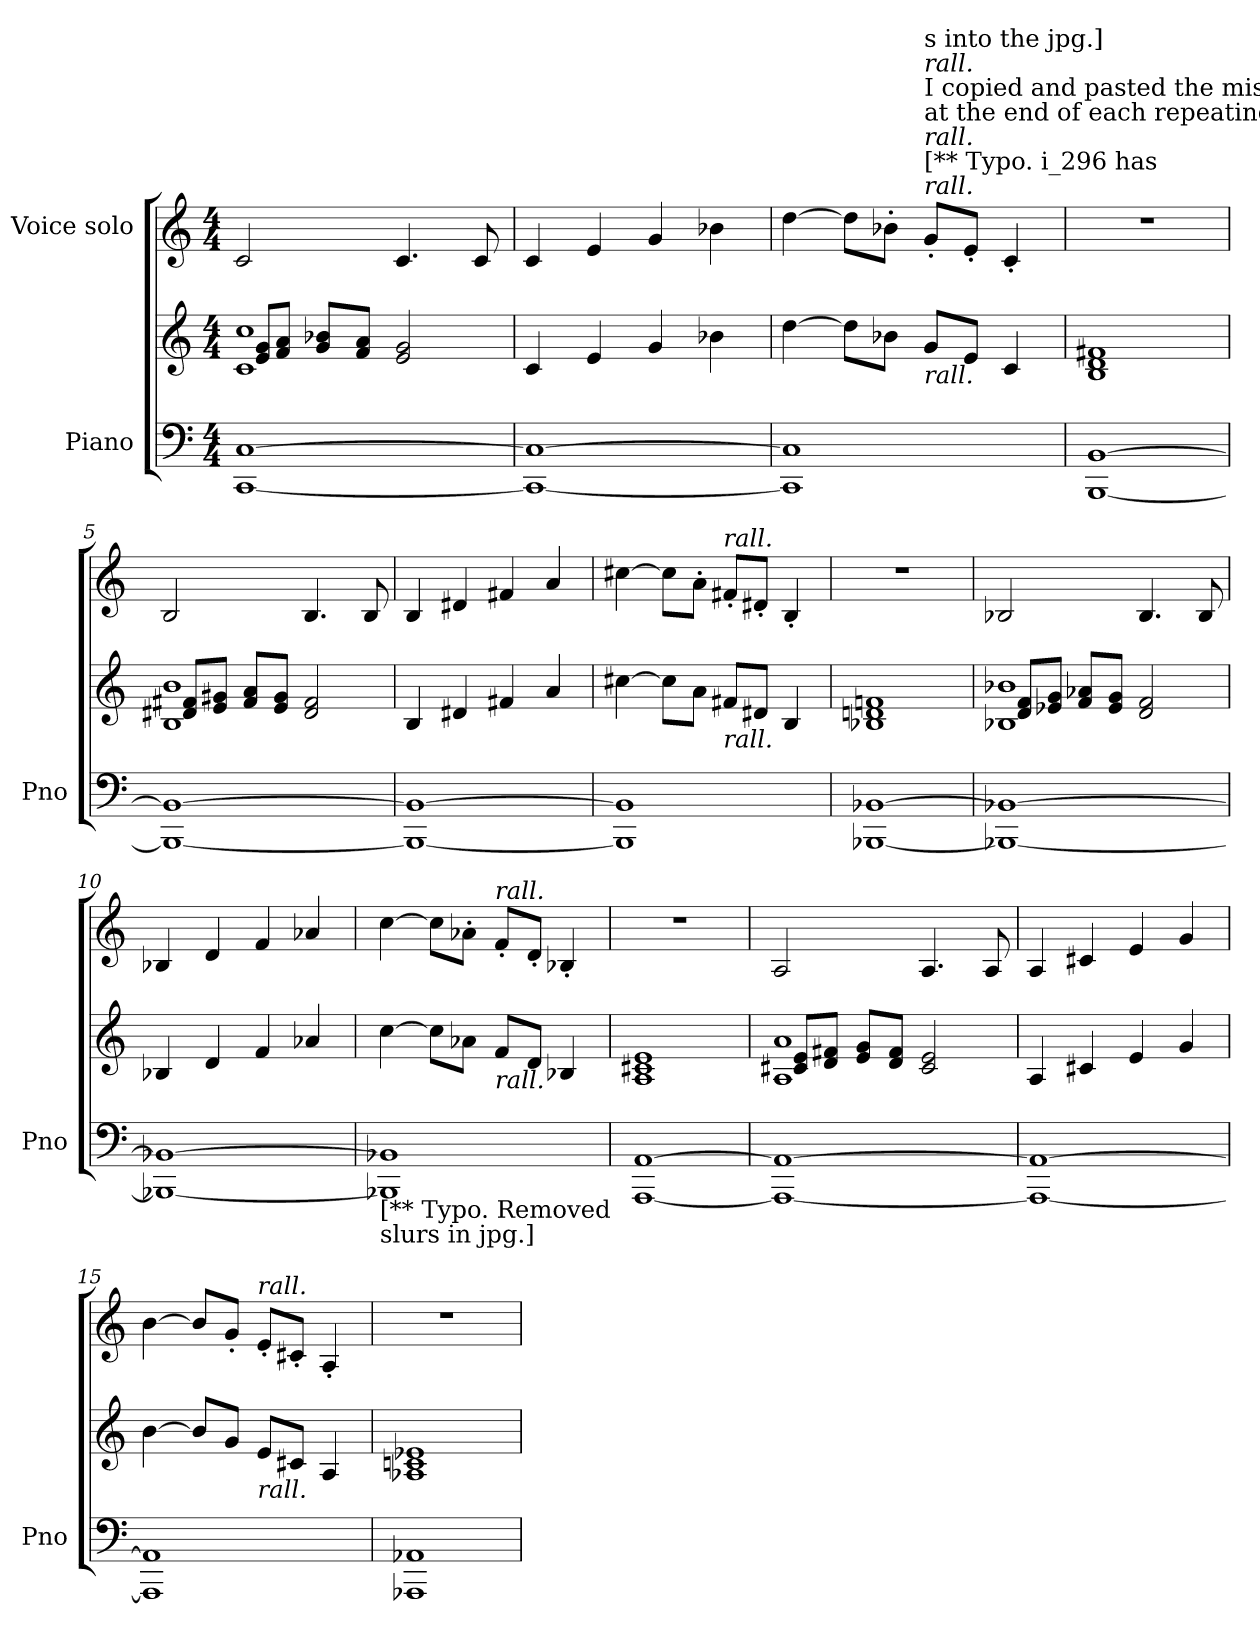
**kern	**kern	**kern
*part2	*part2	*part1
*staff3	*staff2	*staff1
*I"Piano	*	*I"Voice solo
*I'Pno	*	*
*clefF4	*clefG2	*clefG2
*k[]	*k[]	*k[]
*M4/4	*M4/4	*M4/4
*MM60	*MM60	*MM60
=1	=1	=1
*	*^	*
[1CC [1C	1c 1cc	8e/ 8g/L	2c/
.	.	8f/ 8a/J	.
.	.	8g/ 8b-X/L	.
.	.	8f/ 8a/J	.
.	.	2e/ 2g/	4.c/
.	.	.	8c/
*	*v	*v	*
=2	=2	=2
1CC_ 1C_	4c/	4c/
.	4e/	4e/
.	4g/	4g/
.	4b-X\	4b-X\
=3	=3	=3
1CC] 1C]	[4dd\	[4dd\
.	8dd\L]	8dd\L]
.	8b-X\J	8b-X'\J
*	*	*MM55
!	!	!LO:TX:a:i:t=rall.
!	!	!LO:TX:a:t=[** Typo. i_296 has
!	!	!LO:TX:a:i:t=rall.
!	!	!LO:TX:a:t=at the end of each repeating pattern (ostinato).
!	!	!LO:TX:a:t=I copied and pasted the missing
!	!	!LO:TX:a:i:t=rall.
!	!	!LO:TX:a:t=s into the jpg.]
!	!LO:TX:b:i:t=rall.	!
.	8g/L	8g'/L
.	8e/J	8e'/J
.	4c/	4c'/
=4	=4	=4
[1BBB [1BB	1B 1d 1f#X	1r
=5	=5	=5
*	*^	*
1BBB_ 1BB_	1B 1b	8d#X/ 8f#X/L	2B/
.	.	8e/ 8g#X/J	.
.	.	8f#/ 8a/L	.
.	.	8e/ 8g#/J	.
.	.	2d#/ 2f#/	4.B/
.	.	.	8B/
*	*v	*v	*
!!LO:LB:g=z
=6	=6	=6
1BBB_ 1BB_	4B/	4B/
.	4d#X/	4d#X/
.	4f#X/	4f#X/
.	4a/	4a/
=7	=7	=7
1BBB] 1BB]	[4cc#X\	[4cc#X\
.	8cc#\L]	8cc#\L]
.	8a\J	8a'\J
*	*	*MM50
!	!	!LO:TX:a:i:t=rall.
!	!LO:TX:b:i:t=rall.	!
.	8f#X/L	8f#X'/L
.	8d#X/J	8d#X'/J
.	4B/	4B'/
=8	=8	=8
[1BBB-X [1BB-X	1B-X 1dn 1fn	1r
=9	=9	=9
*	*^	*
1BBB-X_ 1BB-X_	1B-X 1b-X	8d/ 8f/L	2B-X/
.	.	8e-X/ 8g/J	.
.	.	8f/ 8a-X/L	.
.	.	8e-/ 8g/J	.
.	.	2d/ 2f/	4.B-/
.	.	.	8B-/
*	*v	*v	*
=10	=10	=10
1BBB-X_ 1BB-X_	4B-X/	4B-X/
.	4d/	4d/
.	4f/	4f/
.	4a-X/	4a-X/
!!LO:LB:g=z
=11	=11	=11
!LO:TX:b:t=[** Typo. Removed	!	!
!LO:TX:b:t=slurs in jpg.]	!	!
1BBB-X] 1BB-X]	[4cc\	[4cc\
.	8cc\L]	8cc\L]
.	8a-X\J	8a-X'\J
*	*	*MM45
!	!	!LO:TX:a:i:t=rall.
!	!LO:TX:b:i:t=rall.	!
.	8f/L	8f'/L
.	8d/J	8d'/J
.	4B-X/	4B-X'/
=12	=12	=12
[1AAA [1AA	1A 1c#X 1e	1r
=13	=13	=13
*	*^	*
1AAA_ 1AA_	1A 1a	8c#X/ 8e/L	2A/
.	.	8d/ 8f#X/J	.
.	.	8e/ 8g/L	.
.	.	8d/ 8f#/J	.
.	.	2c#/ 2e/	4.A/
.	.	.	8A/
*	*v	*v	*
=14	=14	=14
1AAA_ 1AA_	4A/	4A/
.	4c#X/	4c#X/
.	4e/	4e/
.	4g/	4g/
=15	=15	=15
1AAA] 1AA]	[4b\	[4b\
.	8b/L]	8b/L]
.	8g/J	8g'/J
*	*	*MM40
!	!	!LO:TX:a:i:t=rall.
!	!LO:TX:b:i:t=rall.	!
.	8e/L	8e'/L
.	8c#X/J	8c#X'/J
.	4A/	4A'/
=16	=16	=16
1AAA-X 1AA-X	1A-X 1cn 1e-X	1r
=	=	=
*-	*-	*-
